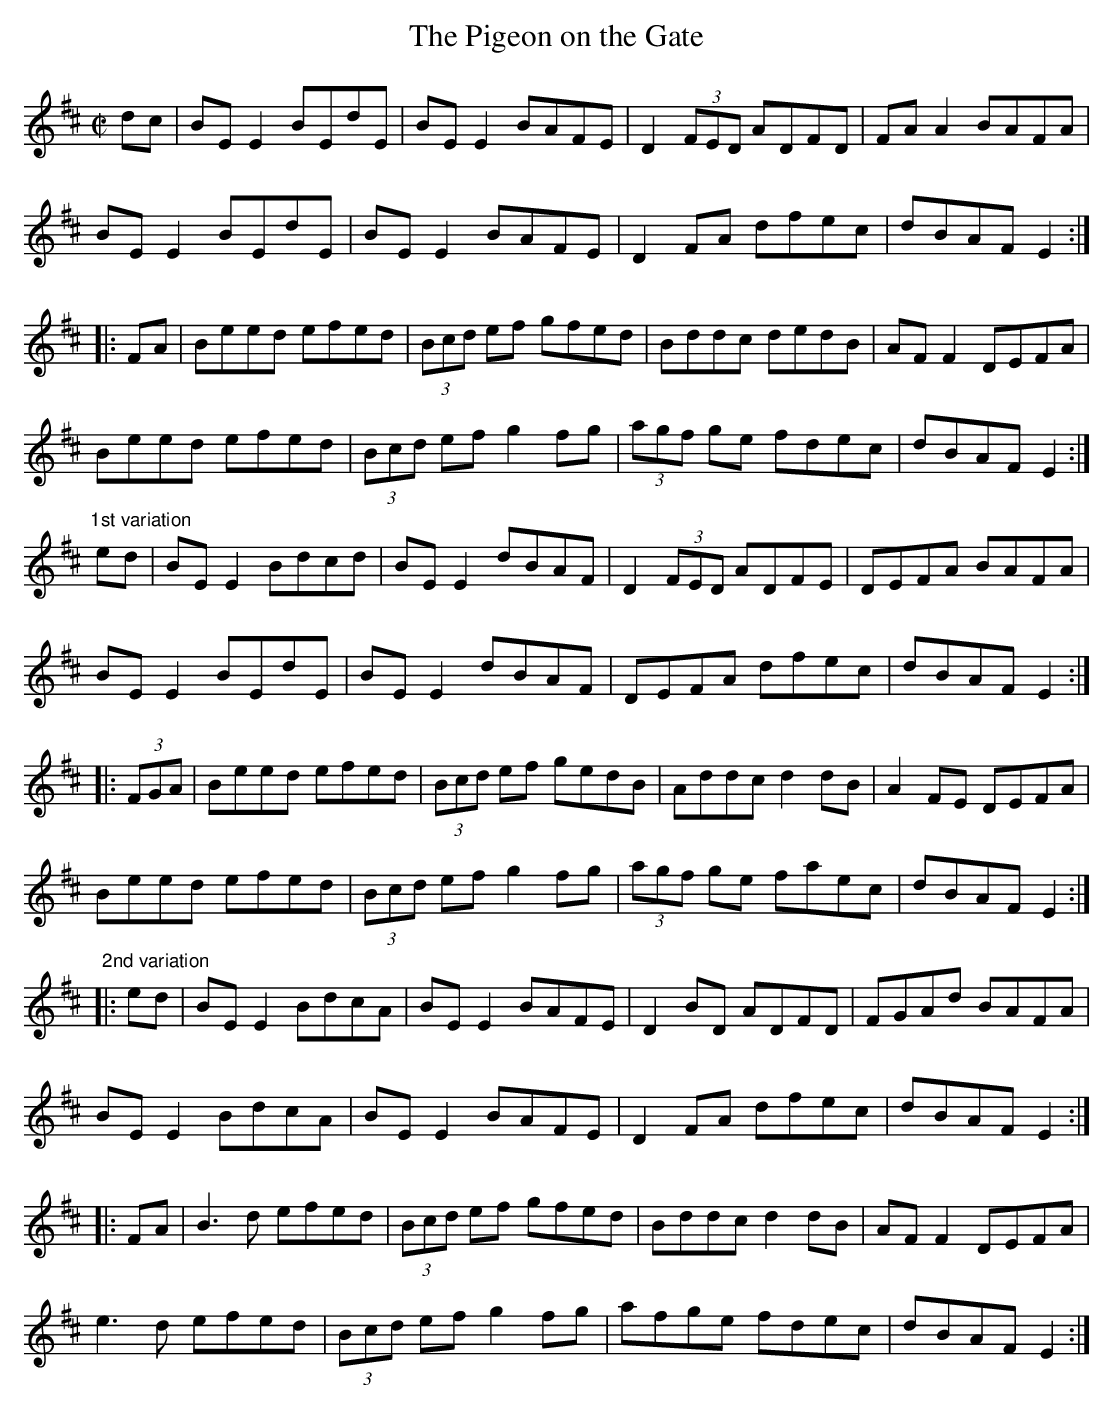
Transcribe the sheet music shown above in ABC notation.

X:1
T:Pigeon on the Gate, The
M:C|
K:Edor
dc|BEE2 BEdE|BEE2 BAFE|D2 (3FED ADFD|FAA2 BAFA|
BEE2 BEdE|BEE2 BAFE|D2FA dfec|dBAF E2:|
|:FA|Beed efed|(3Bcd ef gfed|Bddc dedB|AFF2 DEFA|
Beed efed|(3Bcd ef g2fg|(3agf ge fdec|dBAF E2:|
"1st variation"
ed|BEE2 Bdcd|BEE2 dBAF|D2 (3FED ADFE|DEFA BAFA|
BEE2 BEdE|BEE2 dBAF|DEFA dfec|dBAF E2:|
|:(3FGA|Beed efed|(3Bcd ef gedB|Addc d2dB|A2FE DEFA|
Beed efed|(3Bcd ef g2fg|(3agf ge faec|dBAF E2:|
"2nd variation"
|:ed|BEE2 BdcA|BEE2 BAFE|D2BD ADFD|FGAd BAFA|
BEE2 BdcA|BEE2 BAFE|D2FA dfec|dBAF E2:|
|:FA|B3d efed|(3Bcd ef gfed|Bddc d2dB|AFF2 DEFA|
e3d efed|(3Bcd ef g2fg|afge fdec|dBAF E2:|
